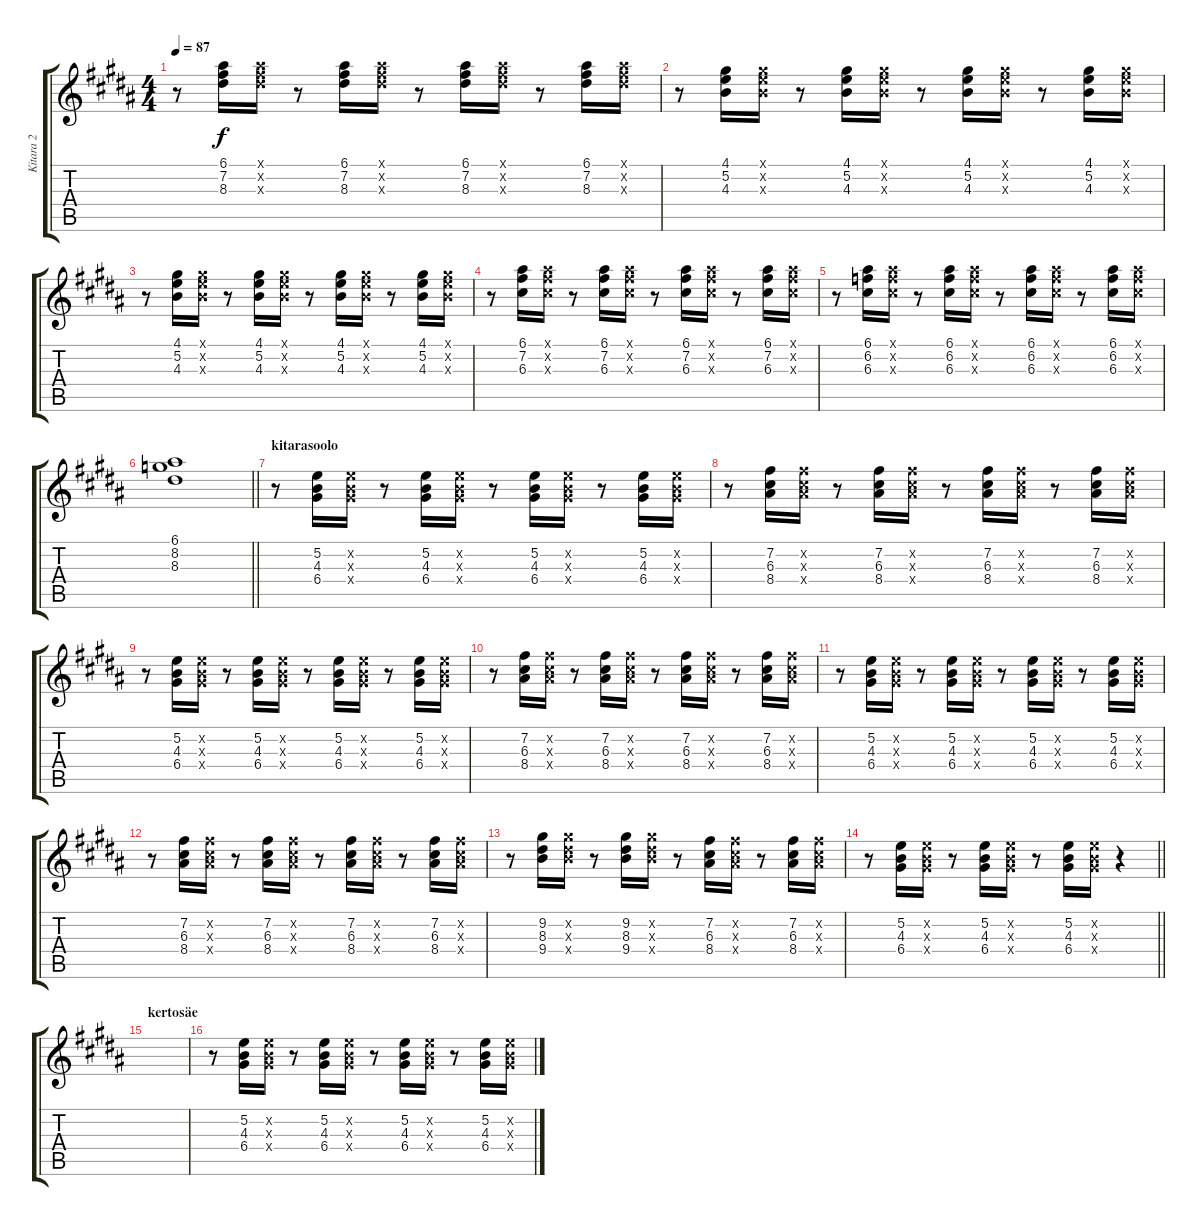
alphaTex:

\track ("Kitara 2" "Kitara 2") {instrument electricguitarclean}
\staff {score tabs}
\tuning (E4 B3 G3 D3 A2 E2) {hide}
\ts (4 4)
\tempo 87
\clef g2
\ks g#minor
r.8{dy f} (6.1 7.2 8.3).16 (6.1{x} 7.2{x} 8.3{x}).16 r.8 (6.1 7.2 8.3).16 (6.1{x} 7.2{x} 8.3{x}).16 r.8 (6.1 7.2 8.3).16 (6.1{x} 7.2{x} 8.3{x}).16 r.8 (6.1 7.2 8.3).16 (6.1{x} 7.2{x} 8.3{x}).16 |
r.8 (4.1 5.2 4.3).16 (4.1{x} 5.2{x} 4.3{x}).16 r.8 (4.1 5.2 4.3).16 (4.1{x} 5.2{x} 4.3{x}).16 r.8 (4.1 5.2 4.3).16 (4.1{x} 5.2{x} 4.3{x}).16 r.8 (4.1 5.2 4.3).16 (4.1{x} 5.2{x} 4.3{x}).16 |
r.8 (4.1 5.2 4.3).16 (4.1{x} 5.2{x} 4.3{x}).16 r.8 (4.1 5.2 4.3).16 (4.1{x} 5.2{x} 4.3{x}).16 r.8 (4.1 5.2 4.3).16 (4.1{x} 5.2{x} 4.3{x}).16 r.8 (4.1 5.2 4.3).16 (4.1{x} 5.2{x} 4.3{x}).16 |
r.8 (6.1 7.2 6.3).16 (6.1{x} 7.2{x} 6.3{x}).16 r.8 (6.1 7.2 6.3).16 (6.1{x} 7.2{x} 6.3{x}).16 r.8 (6.1 7.2 6.3).16 (6.1{x} 7.2{x} 6.3{x}).16 r.8 (6.1 7.2 6.3).16 (6.1{x} 7.2{x} 6.3{x}).16 |
r.8 (6.1 6.2 6.3).16 (6.1{x} 6.2{x} 6.3{x}).16 r.8 (6.1 6.2 6.3).16 (6.1{x} 6.2{x} 6.3{x}).16 r.8 (6.1 6.2 6.3).16 (6.1{x} 6.2{x} 6.3{x}).16 r.8 (6.1 6.2 6.3).16 (6.1{x} 6.2{x} 6.3{x}).16 |
\barLineRight lightlight
(6.1 8.2 8.3).1 |
\section ("" "kitarasoolo")
r.8 (5.2 4.3 6.4).16 (5.2{x} 4.3{x} 6.4{x}).16 r.8 (5.2 4.3 6.4).16 (5.2{x} 4.3{x} 6.4{x}).16 r.8 (5.2 4.3 6.4).16 (5.2{x} 4.3{x} 6.4{x}).16 r.8 (5.2 4.3 6.4).16 (5.2{x} 4.3{x} 6.4{x}).16 |
r.8 (7.2 6.3 8.4).16 (7.2{x} 6.3{x} 8.4{x}).16 r.8 (7.2 6.3 8.4).16 (7.2{x} 6.3{x} 8.4{x}).16 r.8 (7.2 6.3 8.4).16 (7.2{x} 6.3{x} 8.4{x}).16 r.8 (7.2 6.3 8.4).16 (7.2{x} 6.3{x} 8.4{x}).16 |
r.8 (5.2 4.3 6.4).16 (5.2{x} 4.3{x} 6.4{x}).16 r.8 (5.2 4.3 6.4).16 (5.2{x} 4.3{x} 6.4{x}).16 r.8 (5.2 4.3 6.4).16 (5.2{x} 4.3{x} 6.4{x}).16 r.8 (5.2 4.3 6.4).16 (5.2{x} 4.3{x} 6.4{x}).16 |
r.8 (7.2 6.3 8.4).16 (7.2{x} 6.3{x} 8.4{x}).16 r.8 (7.2 6.3 8.4).16 (7.2{x} 6.3{x} 8.4{x}).16 r.8 (7.2 6.3 8.4).16 (7.2{x} 6.3{x} 8.4{x}).16 r.8 (7.2 6.3 8.4).16 (7.2{x} 6.3{x} 8.4{x}).16 |
r.8 (5.2 4.3 6.4).16 (5.2{x} 4.3{x} 6.4{x}).16 r.8 (5.2 4.3 6.4).16 (5.2{x} 4.3{x} 6.4{x}).16 r.8 (5.2 4.3 6.4).16 (5.2{x} 4.3{x} 6.4{x}).16 r.8 (5.2 4.3 6.4).16 (5.2{x} 4.3{x} 6.4{x}).16 |
r.8 (7.2 6.3 8.4).16 (7.2{x} 6.3{x} 8.4{x}).16 r.8 (7.2 6.3 8.4).16 (7.2{x} 6.3{x} 8.4{x}).16 r.8 (7.2 6.3 8.4).16 (7.2{x} 6.3{x} 8.4{x}).16 r.8 (7.2 6.3 8.4).16 (7.2{x} 6.3{x} 8.4{x}).16 |
r.8 (9.2 8.3 9.4).16 (9.2{x} 8.3{x} 9.4{x}).16 r.8 (9.2 8.3 9.4).16 (9.2{x} 8.3{x} 9.4{x}).16 r.8 (7.2 6.3 8.4).16 (7.2{x} 6.3{x} 8.4{x}).16 r.8 (7.2 6.3 8.4).16 (7.2{x} 6.3{x} 8.4{x}).16 |
\barLineRight lightlight
r.8 (5.2 4.3 6.4).16 (5.2{x} 4.3{x} 6.4{x}).16 r.8 (5.2 4.3 6.4).16 (5.2{x} 4.3{x} 6.4{x}).16 r.8 (5.2 4.3 6.4).16 (5.2{x} 4.3{x} 6.4{x}).16 r.4 |
\section ("" "kertosäe")
|
r.8 (5.2 4.3 6.4).16 (5.2{x} 4.3{x} 6.4{x}).16 r.8 (5.2 4.3 6.4).16 (5.2{x} 4.3{x} 6.4{x}).16 r.8 (5.2 4.3 6.4).16 (5.2{x} 4.3{x} 6.4{x}).16 r.8 (5.2 4.3 6.4).16 (5.2{x} 4.3{x} 6.4{x}).16
